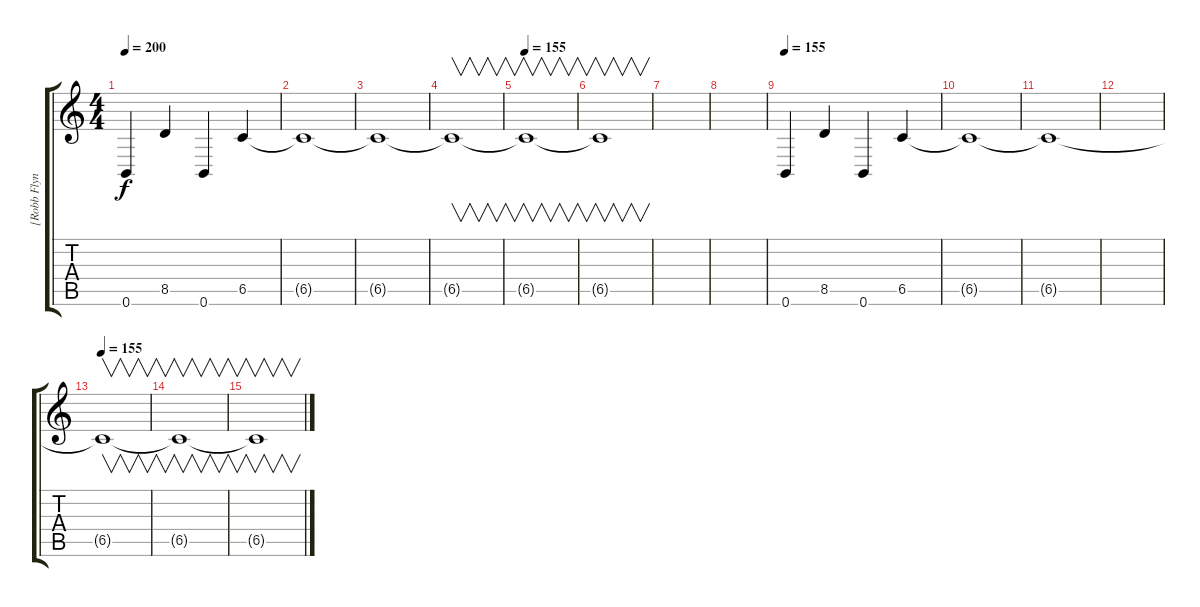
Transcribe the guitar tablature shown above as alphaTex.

\track ("[Robb Flynn] Guitar" "[Robb Flyn") {instrument distortionguitar}
\staff {score tabs}
\tuning (Db4 Ab3 E3 B2 Gb2 B1) {hide}
\ts (4 4)
\tempo 200
\tempo 155
\tempo 200
\clef g2
\ks c
0.6.4{dy f instrument distortionguitar} 8.5.4 0.6.4 6.5.4 |
6.5{t}.1 |
6.5{t}.1 |
6.5{t}.1{v} |
\tempo 155
6.5{t}.1{v} |
6.5{t}.1{v} |
|
|
\tempo 155
0.6.4 8.5.4 0.6.4 6.5.4 |
6.5{t}.1 |
6.5{t}.1 |
|
\tempo 155
6.5{t}.1{v} |
6.5{t}.1{v} |
6.5{t}.1{v}
